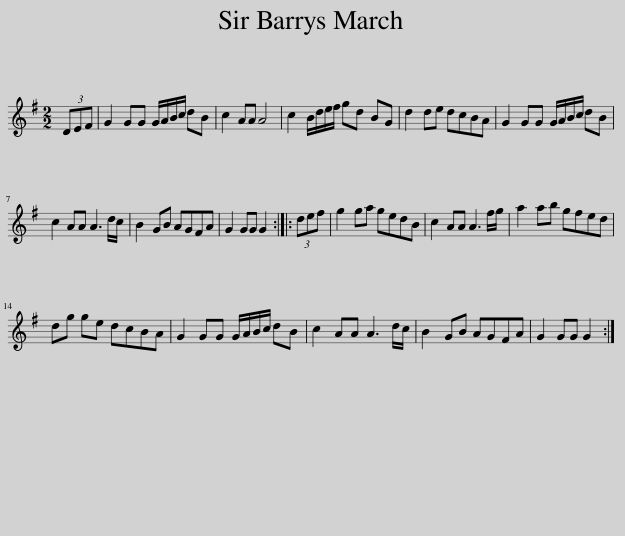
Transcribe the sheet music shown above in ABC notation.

X:1
L:1/8
M:2/2
I:linebreak $
K:G
V:1 treble
V:1
 (3DEF | G2 GG G/A/B/c/ dB | c2 AA A4 | c2 B/d/e/f/ gd BG | d2 de dcBA | %5
 G2 GG G/A/B/c/ dB |$ c2 AA A3 d/c/ | B2 GB AGFA | G2 GG G2 :: (3def | %10
 g2 ga gedB | c2 AA A3 f/g/ | a2 ab gfed |$ dg ge dcBA | G2 GG G/A/B/c/ dB | %15
 c2 AA A3 d/c/ | B2 GB AGFA | G2 GG G2 :| %18
